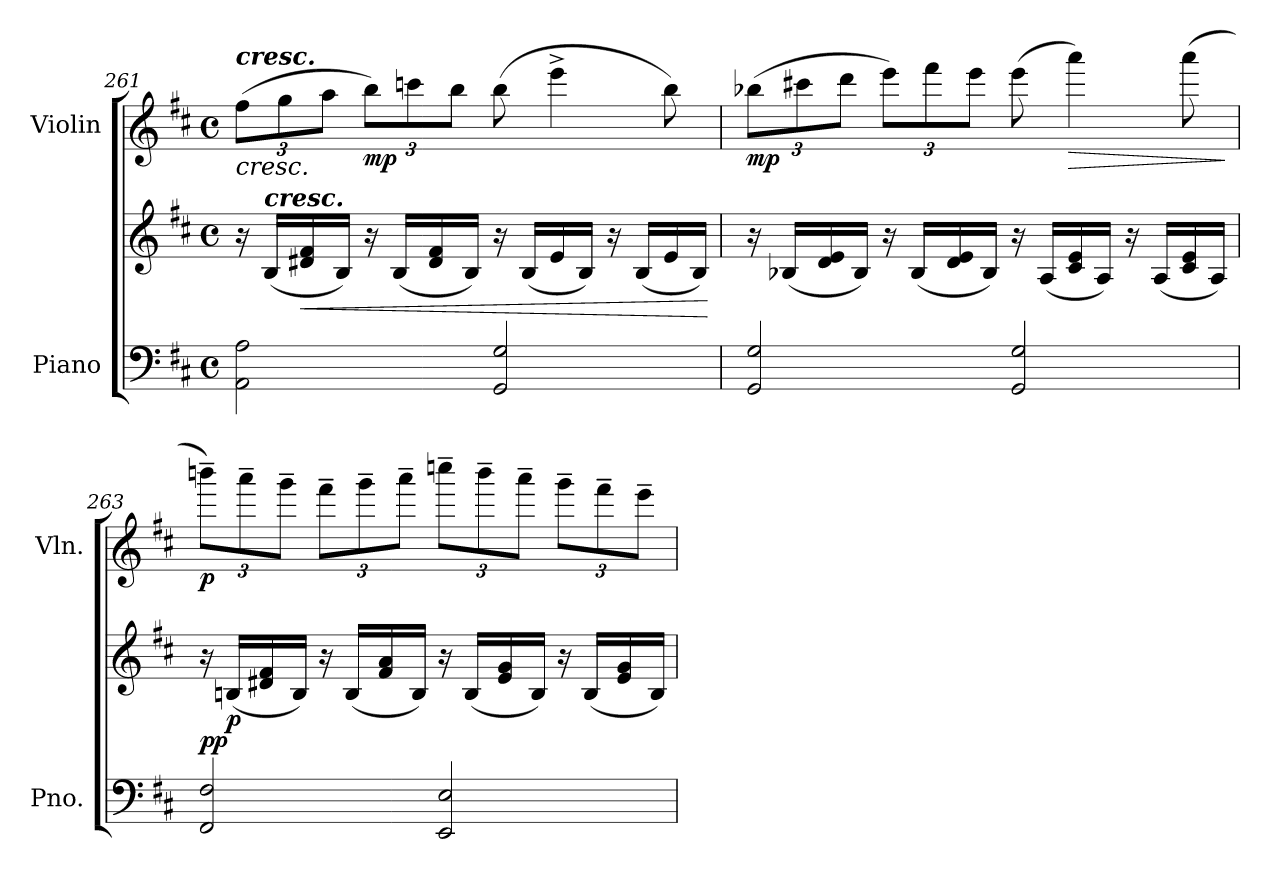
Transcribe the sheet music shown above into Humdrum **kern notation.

**kern	**kern	**dynam	**kern	**dynam
*part2	*part2	*part2	*part1	*part1
*staff3	*staff2	*staff2/3	*staff1	*staff1
*I"Piano	*	*	*I"Violin	*
*I'Pno.	*	*	*I'Vln.	*
*clefF4	*clefG2	*	*clefG2	*
*k[f#c#]	*k[f#c#]	*	*k[f#c#]	*
*M4/4	*M4/4	*	*M4/4	*
*met(c)	*met(c)	*	*met(c)	*
*	*	*	*Xbrackettup	*
=261	=261	=261	=261	=261
!	!	!	!LO:TX:a:Bi:t=cresc.	!
!	!	!	!	!LO:HP:b
2AA\ 2A\	16r	.	(>12ff#\L	<
!	!LO:TX:a:Bi:t=cresc.	!	!	!
.	(16B/LL	.	.	.
.	.	.	12gg\	.
!	!	!LO:HP:b	!	!
.	16d#X/ 16f#/	<	.	.
.	.	.	12aa\J	.
.	16B/JJ)	.	.	.
!	!	!	!	!LO:DY:b
.	16r	.	12bb\L)	mp
.	(16B/LL	.	.	.
.	.	.	12cccn\	.
.	16d#/ 16f#/	.	.	.
.	.	.	12bb\J	.
.	16B/JJ)	.	.	.
2GG/ 2G/	16r	.	(8bb\	.
.	(16B/LL	.	.	.
.	16e/	.	4eee^\	.
.	16B/JJ)	.	.	.
.	16r	.	.	.
.	(16B/LL	.	.	.
.	16e/	.	8bb\)	.
.	16B/JJ)	.	.	.
.	.	[	.	[
!!LO:LB:g=z
=262	=262	=262	=262	=262
!	!	!	!	!LO:DY:b
2GG/ 2G/	16r	.	(12bb-X\L	mp
.	(16B-X/LL	.	.	.
.	.	.	12ccc#X\	.
.	16d/ 16e/	.	.	.
.	.	.	12ddd\J	.
.	16B-/JJ)	.	.	.
.	16r	.	12eee\L)	.
.	(16B-/LL	.	.	.
.	.	.	12fff#\	.
.	16d/ 16e/	.	.	.
.	.	.	12eee\J	.
.	16B-/JJ)	.	.	.
2GG/ 2G/	16r	.	(8eee\	.
.	(16A/LL	.	.	.
!	!	!	!	!LO:HP:b
.	16c#/ 16e/	.	4aaa\)	>
.	16A/JJ)	.	.	.
.	16r	.	.	.
.	(16A/LL	.	.	.
.	16c#/ 16e/	.	(8aaa\	.
.	16A/JJ)	.	.	.
.	.	.	.	]
=263	=263	=263	=263	=263
!	!	!LO:DY:a=2	!	!LO:DY:b
2FF#/ 2F#/	16r	pp	12bbbn~\L)	p
!	!	!LO:DY:b	!	!
.	(16Bn/LL	p	.	.
.	.	.	12aaa~\	.
.	16d#X/ 16f#/	.	.	.
.	.	.	12ggg~\J	.
.	16B/JJ)	.	.	.
.	16r	.	12fff#~\L	.
.	(16B/LL	.	.	.
.	.	.	12ggg~\	.
.	16f#/ 16a/	.	.	.
.	.	.	12aaa~\J	.
.	16B/JJ)	.	.	.
2EE/ 2E/	16r	.	12ccccn~\L	.
.	(16B/LL	.	.	.
.	.	.	12bbb~\	.
.	16e/ 16g/	.	.	.
.	.	.	12aaa~\J	.
.	16B/JJ)	.	.	.
.	16r	.	12ggg~\L	.
.	(16B/LL	.	.	.
.	.	.	12fff#~\	.
.	16e/ 16g/	.	.	.
.	.	.	12eee~\J	.
.	16B/JJ)	.	.	.
=	=	=	=	=
*-	*-	*-	*-	*-
